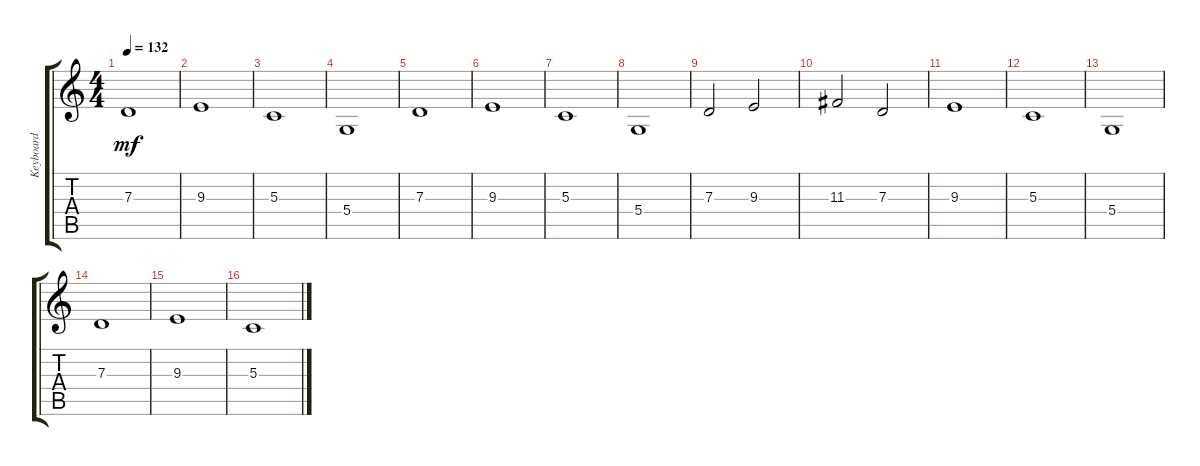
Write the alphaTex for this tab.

\track ("Keyboard" "Keyboard") {instrument rockorgan}
\staff {score tabs}
\tuning (E4 B3 G3 D3 A2 E2) {hide}
\ts (4 4)
\tempo 132
\clef g2
\ks c
7.3.1{dy mf} |
9.3.1 |
5.3.1 |
5.4.1 |
7.3.1 |
9.3.1 |
5.3.1 |
5.4.1 |
7.3.2 9.3.2 |
11.3.2 7.3.2 |
9.3.1 |
5.3.1 |
5.4.1 |
7.3.1 |
9.3.1 |
5.3.1
